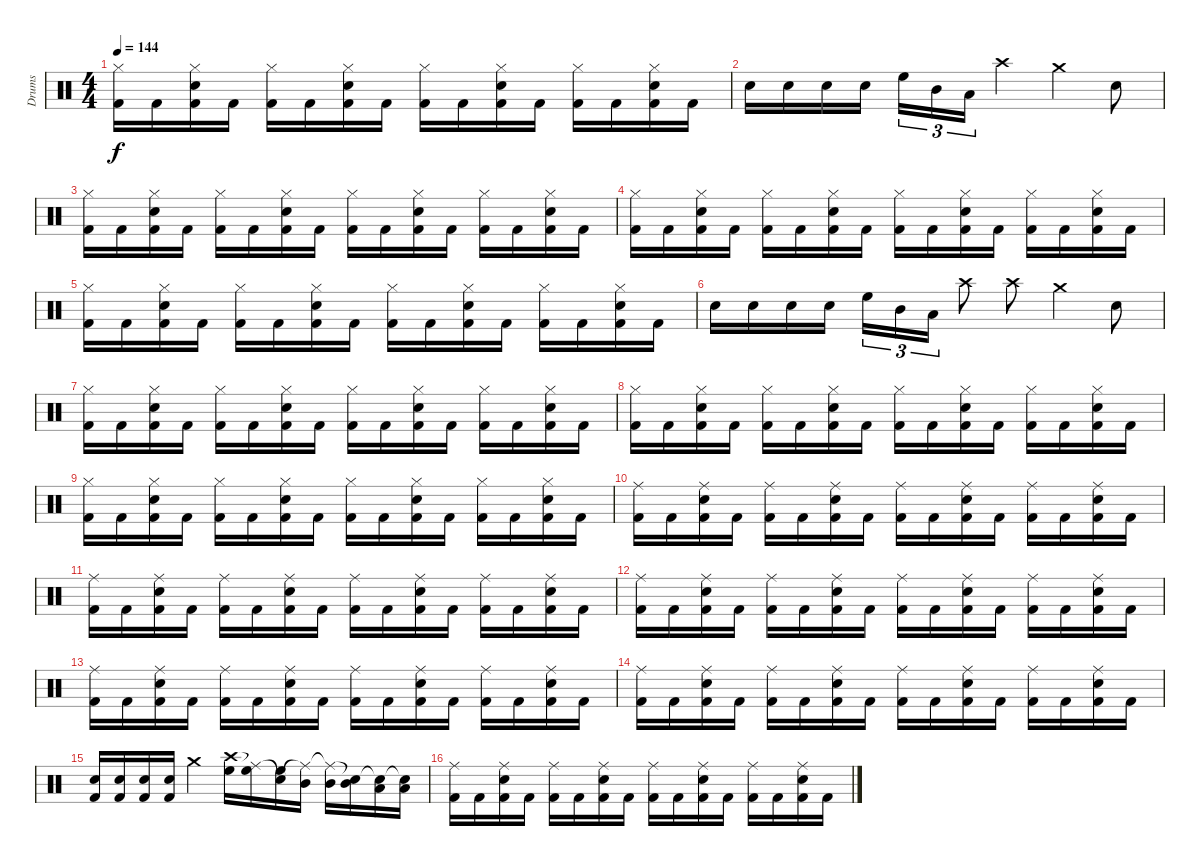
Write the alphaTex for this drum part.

\track ("Drums" "Drums") {instrument percussion}
\staff {score}
\articulation defaults
\ts (4 4)
\tempo 144
\clef neutral
\ks c
("Hi-Hat (closed)" "Kick (hit) 2").16{dy f} "Kick (hit) 2".16 ("Hi-Hat (closed)" "Snare (hit) 2" "Kick (hit) 2").16 "Kick (hit) 2".16 ("Hi-Hat (closed)" "Kick (hit) 2").16 "Kick (hit) 2".16 ("Hi-Hat (closed)" "Snare (hit) 2" "Kick (hit) 2").16 "Kick (hit) 2".16 ("Hi-Hat (closed)" "Kick (hit) 2").16 "Kick (hit) 2".16 ("Hi-Hat (closed)" "Snare (hit) 2" "Kick (hit) 2").16 "Kick (hit) 2".16 ("Hi-Hat (closed)" "Kick (hit) 2").16 "Kick (hit) 2".16 ("Hi-Hat (closed)" "Snare (hit) 2" "Kick (hit) 2").16 "Kick (hit) 2".16 |
"Snare (hit) 2".16 "Snare (hit) 2".16 "Snare (hit) 2".16 "Snare (hit) 2".16 "High Floor Tom (hit)".16{tu (3 2)} "Mid Tom (hit)".16{tu (3 2)} "Low Tom (hit)".16{tu (3 2)} "Crash high (hit)".4 "Crash medium (hit)".4 "Snare (hit) 2".8 |
("Hi-Hat (closed)" "Kick (hit) 2").16 "Kick (hit) 2".16 ("Hi-Hat (closed)" "Snare (hit) 2" "Kick (hit) 2").16 "Kick (hit) 2".16 ("Hi-Hat (closed)" "Kick (hit) 2").16 "Kick (hit) 2".16 ("Hi-Hat (closed)" "Snare (hit) 2" "Kick (hit) 2").16 "Kick (hit) 2".16 ("Hi-Hat (closed)" "Kick (hit) 2").16 "Kick (hit) 2".16 ("Hi-Hat (closed)" "Snare (hit) 2" "Kick (hit) 2").16 "Kick (hit) 2".16 ("Hi-Hat (closed)" "Kick (hit) 2").16 "Kick (hit) 2".16 ("Hi-Hat (closed)" "Snare (hit) 2" "Kick (hit) 2").16 "Kick (hit) 2".16 |
("Hi-Hat (closed)" "Kick (hit) 2").16 "Kick (hit) 2".16 ("Hi-Hat (closed)" "Snare (hit) 2" "Kick (hit) 2").16 "Kick (hit) 2".16 ("Hi-Hat (closed)" "Kick (hit) 2").16 "Kick (hit) 2".16 ("Hi-Hat (closed)" "Snare (hit) 2" "Kick (hit) 2").16 "Kick (hit) 2".16 ("Hi-Hat (closed)" "Kick (hit) 2").16 "Kick (hit) 2".16 ("Hi-Hat (closed)" "Snare (hit) 2" "Kick (hit) 2").16 "Kick (hit) 2".16 ("Hi-Hat (closed)" "Kick (hit) 2").16 "Kick (hit) 2".16 ("Hi-Hat (closed)" "Snare (hit) 2" "Kick (hit) 2").16 "Kick (hit) 2".16 |
("Hi-Hat (closed)" "Kick (hit) 2").16 "Kick (hit) 2".16 ("Hi-Hat (closed)" "Snare (hit) 2" "Kick (hit) 2").16 "Kick (hit) 2".16 ("Hi-Hat (closed)" "Kick (hit) 2").16 "Kick (hit) 2".16 ("Hi-Hat (closed)" "Snare (hit) 2" "Kick (hit) 2").16 "Kick (hit) 2".16 ("Hi-Hat (closed)" "Kick (hit) 2").16 "Kick (hit) 2".16 ("Hi-Hat (closed)" "Snare (hit) 2" "Kick (hit) 2").16 "Kick (hit) 2".16 ("Hi-Hat (closed)" "Kick (hit) 2").16 "Kick (hit) 2".16 ("Hi-Hat (closed)" "Snare (hit) 2" "Kick (hit) 2").16 "Kick (hit) 2".16 |
"Snare (hit) 2".16 "Snare (hit) 2".16 "Snare (hit) 2".16 "Snare (hit) 2".16 "High Floor Tom (hit)".16{tu (3 2)} "Mid Tom (hit)".16{tu (3 2)} "Low Tom (hit)".16{tu (3 2)} "Crash high (hit)".8 "Crash high (hit)".8 "Crash medium (hit)".4 "Snare (hit) 2".8 |
("Hi-Hat (closed)" "Kick (hit) 2").16 "Kick (hit) 2".16 ("Hi-Hat (closed)" "Snare (hit) 2" "Kick (hit) 2").16 "Kick (hit) 2".16 ("Hi-Hat (closed)" "Kick (hit) 2").16 "Kick (hit) 2".16 ("Hi-Hat (closed)" "Snare (hit) 2" "Kick (hit) 2").16 "Kick (hit) 2".16 ("Hi-Hat (closed)" "Kick (hit) 2").16 "Kick (hit) 2".16 ("Hi-Hat (closed)" "Snare (hit) 2" "Kick (hit) 2").16 "Kick (hit) 2".16 ("Hi-Hat (closed)" "Kick (hit) 2").16 "Kick (hit) 2".16 ("Hi-Hat (closed)" "Snare (hit) 2" "Kick (hit) 2").16 "Kick (hit) 2".16 |
("Hi-Hat (closed)" "Kick (hit) 2").16 "Kick (hit) 2".16 ("Hi-Hat (closed)" "Snare (hit) 2" "Kick (hit) 2").16 "Kick (hit) 2".16 ("Hi-Hat (closed)" "Kick (hit) 2").16 "Kick (hit) 2".16 ("Hi-Hat (closed)" "Snare (hit) 2" "Kick (hit) 2").16 "Kick (hit) 2".16 ("Hi-Hat (closed)" "Kick (hit) 2").16 "Kick (hit) 2".16 ("Hi-Hat (closed)" "Snare (hit) 2" "Kick (hit) 2").16 "Kick (hit) 2".16 ("Hi-Hat (closed)" "Kick (hit) 2").16 "Kick (hit) 2".16 ("Hi-Hat (closed)" "Snare (hit) 2" "Kick (hit) 2").16 "Kick (hit) 2".16 |
("Hi-Hat (closed)" "Kick (hit) 2").16 "Kick (hit) 2".16 ("Hi-Hat (closed)" "Snare (hit) 2" "Kick (hit) 2").16 "Kick (hit) 2".16 ("Hi-Hat (closed)" "Kick (hit) 2").16 "Kick (hit) 2".16 ("Hi-Hat (closed)" "Snare (hit) 2" "Kick (hit) 2").16 "Kick (hit) 2".16 ("Hi-Hat (closed)" "Kick (hit) 2").16 "Kick (hit) 2".16 ("Hi-Hat (closed)" "Snare (hit) 2" "Kick (hit) 2").16 "Kick (hit) 2".16 ("Hi-Hat (closed)" "Kick (hit) 2").16 "Kick (hit) 2".16 ("Hi-Hat (closed)" "Snare (hit) 2" "Kick (hit) 2").16 "Kick (hit) 2".16 |
("Ride (middle)" "Kick (hit) 2").16 "Kick (hit) 2".16 ("Ride (middle)" "Snare (hit) 2" "Kick (hit) 2").16 "Kick (hit) 2".16 ("Ride (middle)" "Kick (hit) 2").16 "Kick (hit) 2".16 ("Ride (middle)" "Snare (hit) 2" "Kick (hit) 2").16 "Kick (hit) 2".16 ("Ride (middle)" "Kick (hit) 2").16 "Kick (hit) 2".16 ("Ride (middle)" "Snare (hit) 2" "Kick (hit) 2").16 "Kick (hit) 2".16 ("Ride (middle)" "Kick (hit) 2").16 "Kick (hit) 2".16 ("Ride (middle)" "Snare (hit) 2" "Kick (hit) 2").16 "Kick (hit) 2".16 |
("Ride (middle)" "Kick (hit) 2").16 "Kick (hit) 2".16 ("Ride (middle)" "Snare (hit) 2" "Kick (hit) 2").16 "Kick (hit) 2".16 ("Ride (middle)" "Kick (hit) 2").16 "Kick (hit) 2".16 ("Ride (middle)" "Snare (hit) 2" "Kick (hit) 2").16 "Kick (hit) 2".16 ("Ride (middle)" "Kick (hit) 2").16 "Kick (hit) 2".16 ("Ride (middle)" "Snare (hit) 2" "Kick (hit) 2").16 "Kick (hit) 2".16 ("Ride (middle)" "Kick (hit) 2").16 "Kick (hit) 2".16 ("Ride (middle)" "Snare (hit) 2" "Kick (hit) 2").16 "Kick (hit) 2".16 |
("Ride (middle)" "Kick (hit) 2").16 "Kick (hit) 2".16 ("Ride (middle)" "Snare (hit) 2" "Kick (hit) 2").16 "Kick (hit) 2".16 ("Ride (middle)" "Kick (hit) 2").16 "Kick (hit) 2".16 ("Ride (middle)" "Snare (hit) 2" "Kick (hit) 2").16 "Kick (hit) 2".16 ("Ride (middle)" "Kick (hit) 2").16 "Kick (hit) 2".16 ("Ride (middle)" "Snare (hit) 2" "Kick (hit) 2").16 "Kick (hit) 2".16 ("Ride (middle)" "Kick (hit) 2").16 "Kick (hit) 2".16 ("Ride (middle)" "Snare (hit) 2" "Kick (hit) 2").16 "Kick (hit) 2".16 |
("Ride (middle)" "Kick (hit) 2").16 "Kick (hit) 2".16 ("Ride (middle)" "Snare (hit) 2" "Kick (hit) 2").16 "Kick (hit) 2".16 ("Ride (middle)" "Kick (hit) 2").16 "Kick (hit) 2".16 ("Ride (middle)" "Snare (hit) 2" "Kick (hit) 2").16 "Kick (hit) 2".16 ("Ride (middle)" "Kick (hit) 2").16 "Kick (hit) 2".16 ("Ride (middle)" "Snare (hit) 2" "Kick (hit) 2").16 "Kick (hit) 2".16 ("Ride (middle)" "Kick (hit) 2").16 "Kick (hit) 2".16 ("Ride (middle)" "Snare (hit) 2" "Kick (hit) 2").16 "Kick (hit) 2".16 |
("Ride (middle)" "Kick (hit) 2").16 "Kick (hit) 2".16 ("Ride (middle)" "Snare (hit) 2" "Kick (hit) 2").16 "Kick (hit) 2".16 ("Ride (middle)" "Kick (hit) 2").16 "Kick (hit) 2".16 ("Ride (middle)" "Snare (hit) 2" "Kick (hit) 2").16 "Kick (hit) 2".16 ("Ride (middle)" "Kick (hit) 2").16 "Kick (hit) 2".16 ("Ride (middle)" "Snare (hit) 2" "Kick (hit) 2").16 "Kick (hit) 2".16 ("Ride (middle)" "Kick (hit) 2").16 "Kick (hit) 2".16 ("Ride (middle)" "Snare (hit) 2" "Kick (hit) 2").16 "Kick (hit) 2".16 |
("Snare (hit) 2" "Kick (hit) 2").16 ("Snare (hit) 2" "Kick (hit) 2").16 ("Snare (hit) 2" "Kick (hit) 2").16 ("Snare (hit) 2" "Kick (hit) 2").16 "Crash medium (hit)".4 ("Crash high (hit)" "High Floor Tom (hit)").16 ("Ride (middle)"{t} "High Floor Tom (hit)").16 ("Snare (hit) 2"{t} "High Floor Tom (hit)").16 ("Ride (middle)"{t} "Mid Tom (hit)").16 ("Ride (middle)"{t} "Mid Tom (hit)").16 ("Snare (hit)"{t} "Mid Tom (hit)").16 ("Snare (hit) 2"{t} "Low Tom (hit)").16 ("Snare (hit)"{t} "Low Tom (hit)").16 |
("Ride (middle)" "Kick (hit) 2").16 "Kick (hit) 2".16 ("Ride (middle)" "Snare (hit) 2" "Kick (hit) 2").16 "Kick (hit) 2".16 ("Ride (middle)" "Kick (hit) 2").16 "Kick (hit) 2".16 ("Ride (middle)" "Snare (hit) 2" "Kick (hit) 2").16 "Kick (hit) 2".16 ("Ride (middle)" "Kick (hit) 2").16 "Kick (hit) 2".16 ("Ride (middle)" "Snare (hit) 2" "Kick (hit) 2").16 "Kick (hit) 2".16 ("Ride (middle)" "Kick (hit) 2").16 "Kick (hit) 2".16 ("Ride (middle)" "Snare (hit) 2" "Kick (hit) 2").16 "Kick (hit) 2".16
